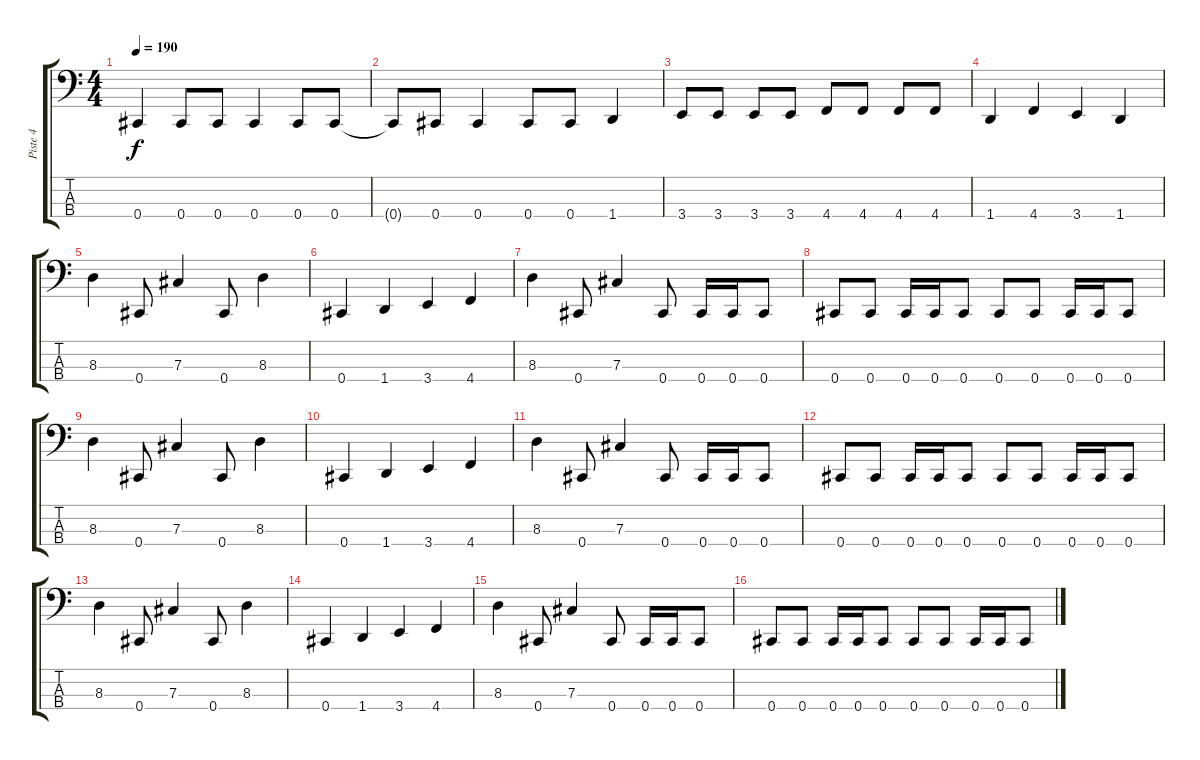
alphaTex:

\track ("Piste 4" "Piste 4") {instrument electricbasspick}
\staff {score tabs}
\tuning (E2 B1 Gb1 Db1) {hide}
\ts (4 4)
\tempo 190
\clef f4
\ks c
0.4.4{dy f} 0.4.8 0.4.8 0.4.4 0.4.8 0.4.8 |
0.4{t}.8 0.4.8 0.4.4 0.4.8 0.4.8 1.4.4 |
3.4.8 3.4.8 3.4.8 3.4.8 4.4.8 4.4.8 4.4.8 4.4.8 |
1.4.4 4.4.4 3.4.4 1.4.4 |
8.3.4 0.4.8 7.3.4 0.4.8 8.3.4 |
0.4.4 1.4.4 3.4.4 4.4.4 |
8.3.4 0.4.8 7.3.4 0.4.8 0.4.16 0.4.16 0.4.8 |
0.4.8 0.4.8 0.4.16 0.4.16 0.4.8 0.4.8 0.4.8 0.4.16 0.4.16 0.4.8 |
8.3.4 0.4.8 7.3.4 0.4.8 8.3.4 |
0.4.4 1.4.4 3.4.4 4.4.4 |
8.3.4 0.4.8 7.3.4 0.4.8 0.4.16 0.4.16 0.4.8 |
0.4.8 0.4.8 0.4.16 0.4.16 0.4.8 0.4.8 0.4.8 0.4.16 0.4.16 0.4.8 |
8.3.4 0.4.8 7.3.4 0.4.8 8.3.4 |
0.4.4 1.4.4 3.4.4 4.4.4 |
8.3.4 0.4.8 7.3.4 0.4.8 0.4.16 0.4.16 0.4.8 |
0.4.8 0.4.8 0.4.16 0.4.16 0.4.8 0.4.8 0.4.8 0.4.16 0.4.16 0.4.8
